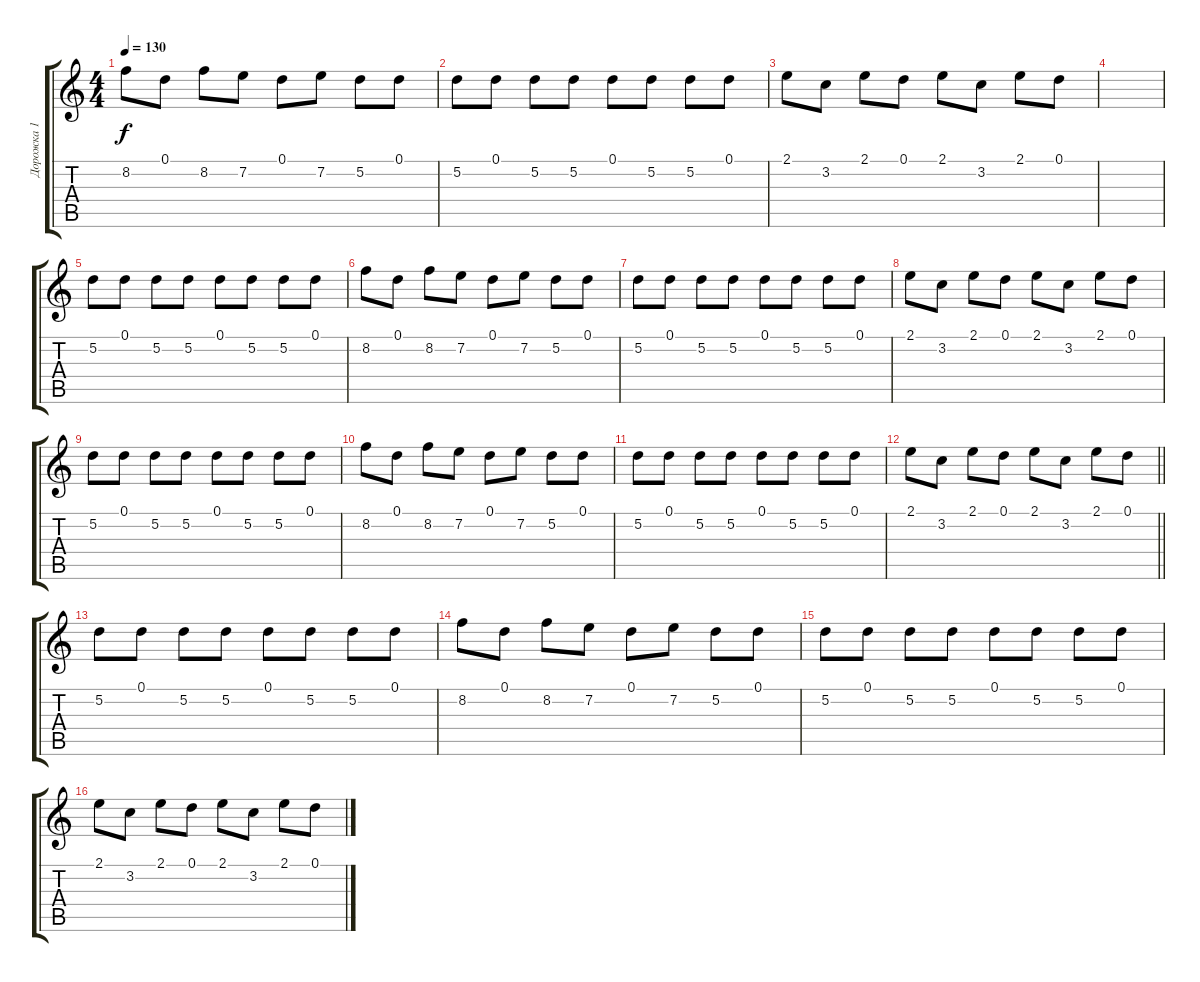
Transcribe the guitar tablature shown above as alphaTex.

\track ("Дорожка 1" "Дорожка 1") {instrument acousticguitarsteel}
\staff {score tabs}
\tuning (D4 A3 F3 C3 G2 C2) {hide}
\ts (4 4)
\tempo 130
\clef g2
\ks c
8.2.8{dy f} 0.1.8 8.2.8 7.2.8 0.1.8 7.2.8 5.2.8 0.1.8 |
5.2.8 0.1.8 5.2.8 5.2.8 0.1.8 5.2.8 5.2.8 0.1.8 |
2.1.8 3.2.8 2.1.8 0.1.8 2.1.8 3.2.8 2.1.8 0.1.8 |
|
5.2.8 0.1.8 5.2.8 5.2.8 0.1.8 5.2.8 5.2.8 0.1.8 |
8.2.8 0.1.8 8.2.8 7.2.8 0.1.8 7.2.8 5.2.8 0.1.8 |
5.2.8 0.1.8 5.2.8 5.2.8 0.1.8 5.2.8 5.2.8 0.1.8 |
2.1.8 3.2.8 2.1.8 0.1.8 2.1.8 3.2.8 2.1.8 0.1.8 |
5.2.8 0.1.8 5.2.8 5.2.8 0.1.8 5.2.8 5.2.8 0.1.8 |
8.2.8 0.1.8 8.2.8 7.2.8 0.1.8 7.2.8 5.2.8 0.1.8 |
5.2.8 0.1.8 5.2.8 5.2.8 0.1.8 5.2.8 5.2.8 0.1.8 |
\barLineRight lightlight
2.1.8 3.2.8 2.1.8 0.1.8 2.1.8 3.2.8 2.1.8 0.1.8 |
5.2.8 0.1.8 5.2.8 5.2.8 0.1.8 5.2.8 5.2.8 0.1.8 |
8.2.8 0.1.8 8.2.8 7.2.8 0.1.8 7.2.8 5.2.8 0.1.8 |
5.2.8 0.1.8 5.2.8 5.2.8 0.1.8 5.2.8 5.2.8 0.1.8 |
2.1.8 3.2.8 2.1.8 0.1.8 2.1.8 3.2.8 2.1.8 0.1.8
